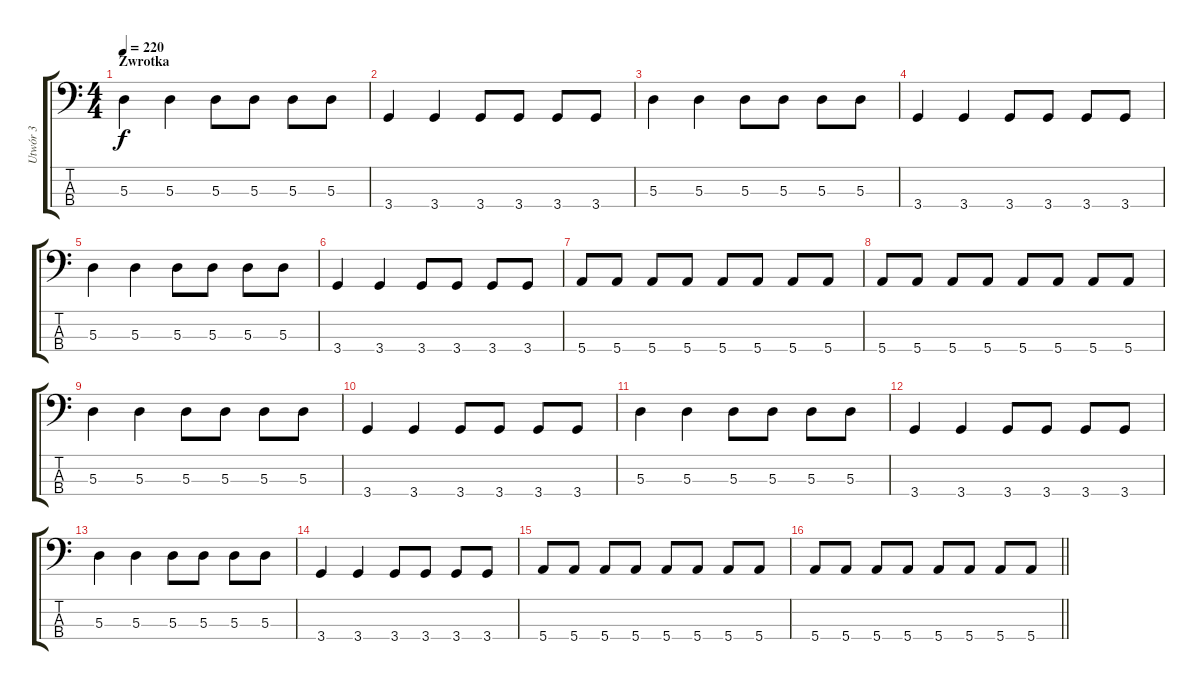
\track ("Utwór 3" "Utwór 3") {instrument electricbasspick}
\staff {score tabs}
\tuning (G2 D2 A1 E1) {hide}
\ts (4 4)
\section ("" "Zwrotka")
\tempo 220
\clef f4
\ks c
5.3.4{dy f} 5.3.4 5.3.8 5.3.8 5.3.8 5.3.8 |
3.4.4 3.4.4 3.4.8 3.4.8 3.4.8 3.4.8 |
5.3.4 5.3.4 5.3.8 5.3.8 5.3.8 5.3.8 |
3.4.4 3.4.4 3.4.8 3.4.8 3.4.8 3.4.8 |
5.3.4 5.3.4 5.3.8 5.3.8 5.3.8 5.3.8 |
3.4.4 3.4.4 3.4.8 3.4.8 3.4.8 3.4.8 |
5.4.8 5.4.8 5.4.8 5.4.8 5.4.8 5.4.8 5.4.8 5.4.8 |
5.4.8 5.4.8 5.4.8 5.4.8 5.4.8 5.4.8 5.4.8 5.4.8 |
5.3.4 5.3.4 5.3.8 5.3.8 5.3.8 5.3.8 |
3.4.4 3.4.4 3.4.8 3.4.8 3.4.8 3.4.8 |
5.3.4 5.3.4 5.3.8 5.3.8 5.3.8 5.3.8 |
3.4.4 3.4.4 3.4.8 3.4.8 3.4.8 3.4.8 |
5.3.4 5.3.4 5.3.8 5.3.8 5.3.8 5.3.8 |
3.4.4 3.4.4 3.4.8 3.4.8 3.4.8 3.4.8 |
5.4.8 5.4.8 5.4.8 5.4.8 5.4.8 5.4.8 5.4.8 5.4.8 |
\barLineRight lightlight
5.4.8 5.4.8 5.4.8 5.4.8 5.4.8 5.4.8 5.4.8 5.4.8
